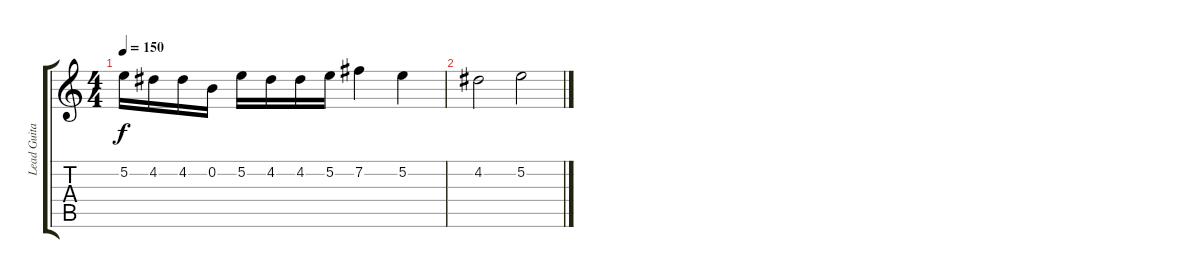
\track ("Lead Guitar" "Lead Guita") {instrument distortionguitar}
\staff {score tabs}
\tuning (E4 B3 G3 D3 A2 E2) {hide}
\ts (4 4)
\tempo 150
\clef g2
\ks c
5.2.16{dy f} 4.2.16 4.2.16 0.2.16 5.2.16 4.2.16 4.2.16 5.2.16 7.2.4 5.2.4 |
4.2.2 5.2.2
